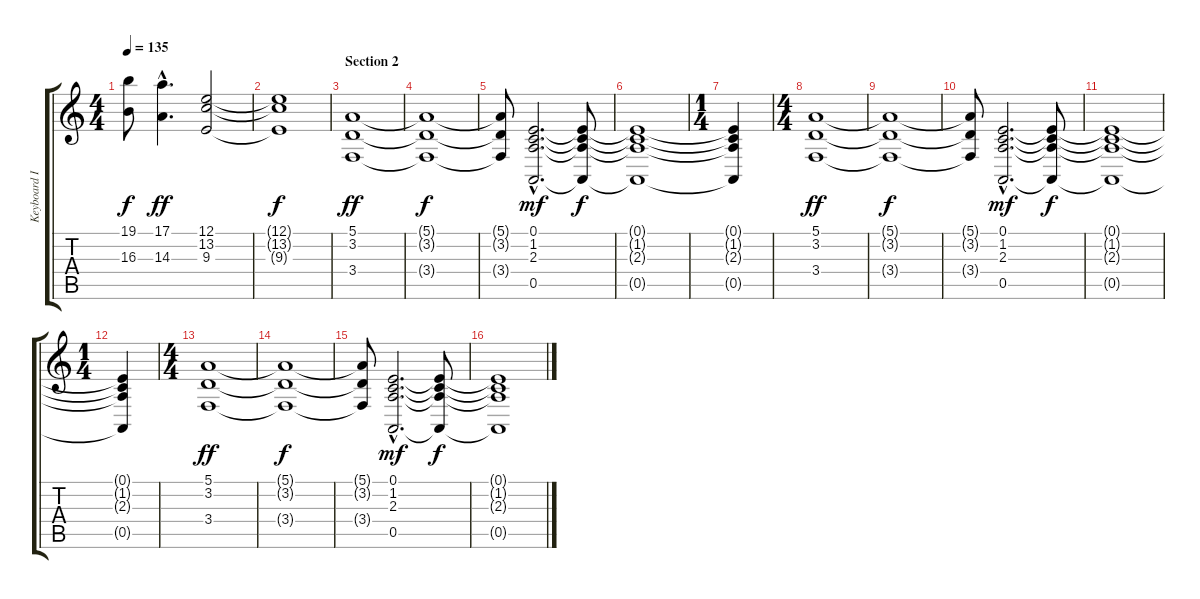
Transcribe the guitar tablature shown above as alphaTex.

\track ("Keyboard I" "Keyboard I") {instrument flute}
\staff {score tabs}
\tuning (E4 B3 G3 D3 A2 E2) {hide}
\ts (4 4)
\tempo 135
\clef g2
\ks c
(19.1{t} 16.3{t}).8{dy f} (17.1{hac} 14.3{hac}).4{d dy ff} (12.1 13.2 9.3).2 |
(12.1{t} 13.2{t} 9.3{t}).1{dy f} |
\section ("" "Section 2")
(5.1 3.2 3.4).1{dy ff} |
(5.1{t} 3.2{t} 3.4{t}).1{dy f} |
(5.1{t} 3.2{t} 3.4{t}).8 (0.1{hac} 1.2{hac} 2.3{hac} 0.5{hac}).2{d dy mf} (0.1{t} 1.2{t} 2.3{t} 0.5{t}).8{dy f} |
(0.1{t} 1.2{t} 2.3{t} 0.5{t}).1 |
\ts (1 4)
(0.1{t} 1.2{t} 2.3{t} 0.5{t}).4 |
\ts (4 4)
(5.1 3.2 3.4).1{dy ff} |
(5.1{t} 3.2{t} 3.4{t}).1{dy f} |
(5.1{t} 3.2{t} 3.4{t}).8 (0.1{hac} 1.2{hac} 2.3{hac} 0.5{hac}).2{d dy mf} (0.1{t} 1.2{t} 2.3{t} 0.5{t}).8{dy f} |
(0.1{t} 1.2{t} 2.3{t} 0.5{t}).1 |
\ts (1 4)
(0.1{t} 1.2{t} 2.3{t} 0.5{t}).4 |
\ts (4 4)
(5.1 3.2 3.4).1{dy ff} |
(5.1{t} 3.2{t} 3.4{t}).1{dy f} |
(5.1{t} 3.2{t} 3.4{t}).8 (0.1{hac} 1.2{hac} 2.3{hac} 0.5{hac}).2{d dy mf} (0.1{t} 1.2{t} 2.3{t} 0.5{t}).8{dy f} |
(0.1{t} 1.2{t} 2.3{t} 0.5{t}).1
